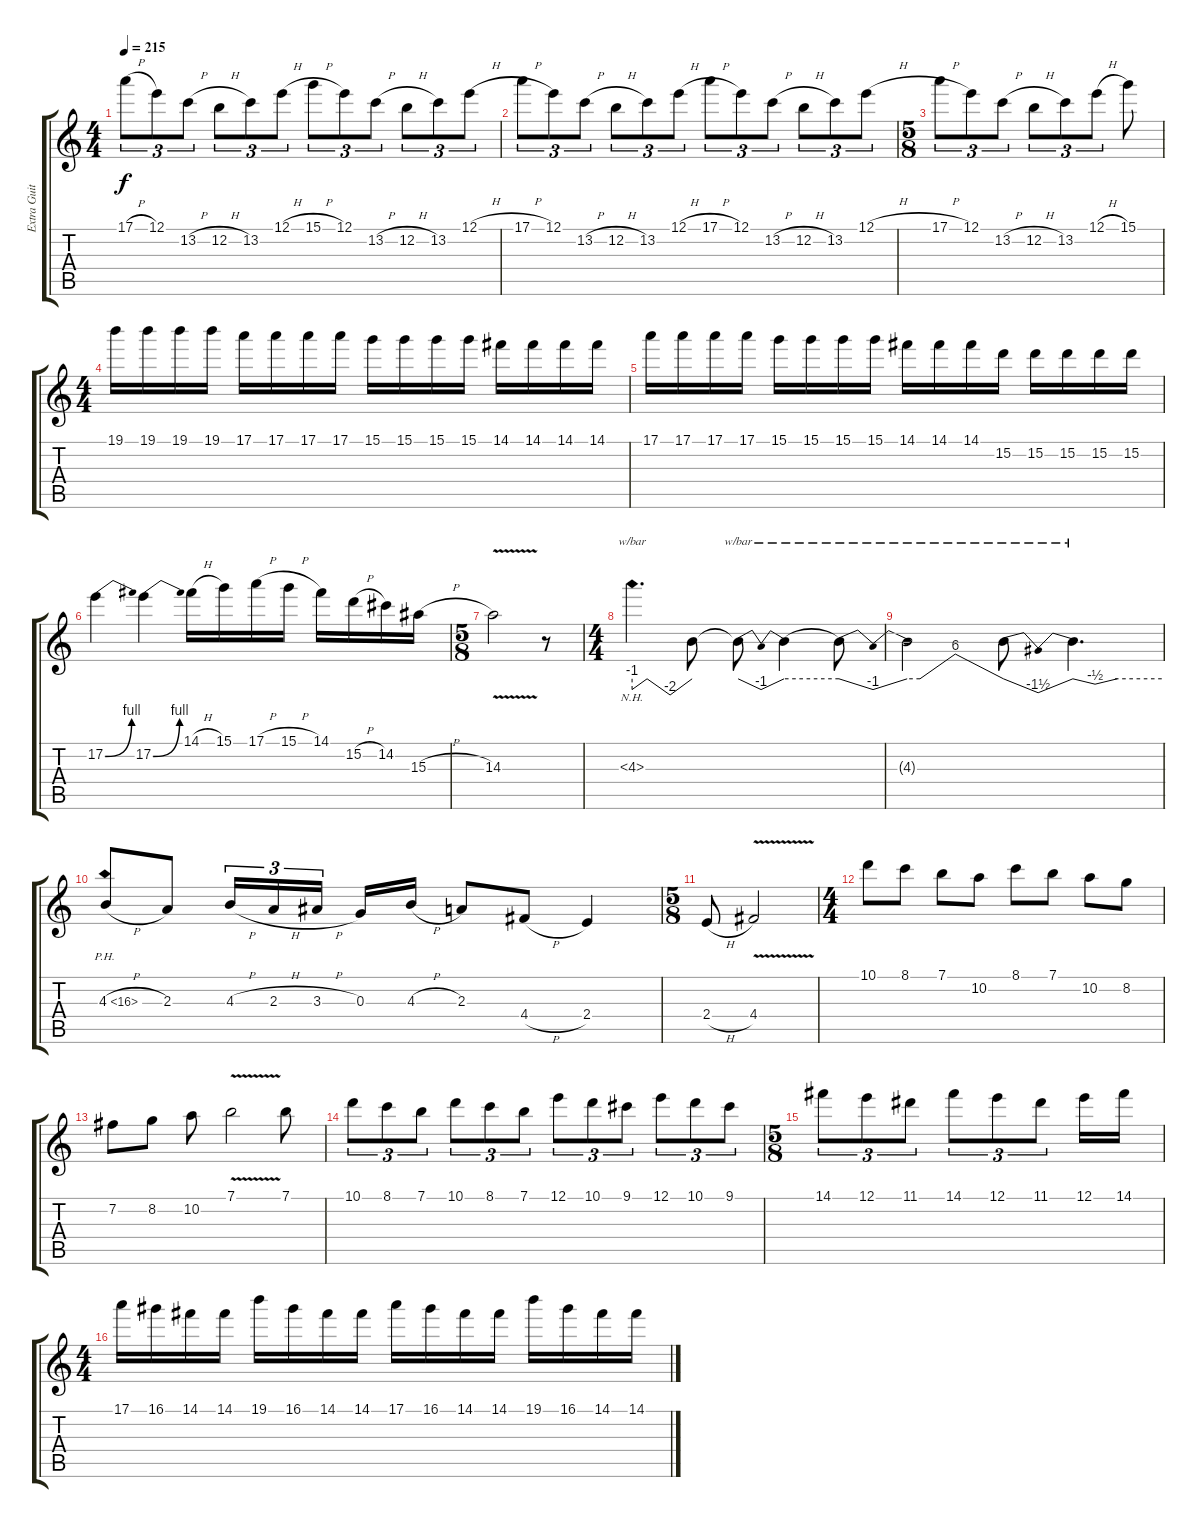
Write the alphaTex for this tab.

\track ("Extra Guitar 1" "Extra Guit") {instrument overdrivenguitar}
\staff {score tabs}
\tuning (E4 B3 G3 D3 A2 E2) {hide}
\ts (4 4)
\tempo 215
\clef g2
\ks c
17.1{h}.8{tu (3 2) dy f} 12.1.8{tu (3 2)} 13.2{h}.8{tu (3 2)} 12.2{h}.8{tu (3 2)} 13.2.8{tu (3 2)} 12.1{h}.8{tu (3 2)} 15.1{h}.8{tu (3 2)} 12.1.8{tu (3 2)} 13.2{h}.8{tu (3 2)} 12.2{h}.8{tu (3 2)} 13.2.8{tu (3 2)} 12.1{h}.8{tu (3 2)} |
17.1{h}.8{tu (3 2)} 12.1.8{tu (3 2)} 13.2{h}.8{tu (3 2)} 12.2{h}.8{tu (3 2)} 13.2.8{tu (3 2)} 12.1{h}.8{tu (3 2)} 17.1{h}.8{tu (3 2)} 12.1.8{tu (3 2)} 13.2{h}.8{tu (3 2)} 12.2{h}.8{tu (3 2)} 13.2.8{tu (3 2)} 12.1{h}.8{tu (3 2)} |
\ts (5 8)
17.1{h}.8{tu (3 2)} 12.1.8{tu (3 2)} 13.2{h}.8{tu (3 2)} 12.2{h}.8{tu (3 2)} 13.2.8{tu (3 2)} 12.1{h}.8{tu (3 2)} 15.1.8 |
\ts (4 4)
19.1.16 19.1.16 19.1.16 19.1.16 17.1.16 17.1.16 17.1.16 17.1.16 15.1.16 15.1.16 15.1.16 15.1.16 14.1.16 14.1.16 14.1.16 14.1.16 |
17.1.16 17.1.16 17.1.16 17.1.16 15.1.16 15.1.16 15.1.16 15.1.16 14.1.16 14.1.16 14.1.16 15.2.16 15.2.16 15.2.16 15.2.16 15.2.16 |
17.2{be (bend 0 0 60 4)}.4 17.2{be (bend 0 0 60 4)}.4 14.1{h}.16 15.1.16 17.1{h}.16 15.1{h}.16 14.1.16 15.2{h}.16 14.2.16 15.3{h}.16 |
\ts (5 8)
14.3{v}.2 r.8 |
\ts (4 4)
4.3{nh}.4{d tbe (custom default 0 -4 15 0 38 -8 60 0)} 4.3{t}.8 4.3{t}.8{tbe (dip default 0 0 30 -4 60 0)} 4.3{t}.4{tbe (hold default 0 0 60 0)} 4.3{t}.8{tbe (dip default 0 0 30 -4 60 0)} |
4.3{t}.2{tbe (custom default 0 0 8 0 30 24 60 0)} 4.3{t}.8{tbe (dip default 0 0 30 -6 60 0)} 4.3{t}.4{d tbe (custom default 0 0 15 -2 30 0 60 0)} |
4.3{ph 12 h}.8 2.3.8 4.3{h}.16{tu (3 2)} 2.3{h}.16{tu (3 2)} 3.3{h}.16{tu (3 2) beam splitsecondary} 0.3.16 4.3{h}.16 2.3.8 4.4{h}.8 2.4.4 |
\ts (5 8)
2.4{h}.8 4.4{v}.2 |
\ts (4 4)
10.1.8 8.1.8 7.1.8 10.2.8 8.1.8 7.1.8 10.2.8 8.2.8 |
7.2.8 8.2.8 10.2.8 7.1{v}.2 7.1.8 |
10.1.8{tu (3 2)} 8.1.8{tu (3 2)} 7.1.8{tu (3 2)} 10.1.8{tu (3 2)} 8.1.8{tu (3 2)} 7.1.8{tu (3 2)} 12.1.8{tu (3 2)} 10.1.8{tu (3 2)} 9.1.8{tu (3 2)} 12.1.8{tu (3 2)} 10.1.8{tu (3 2)} 9.1.8{tu (3 2)} |
\ts (5 8)
14.1.8{tu (3 2)} 12.1.8{tu (3 2)} 11.1.8{tu (3 2)} 14.1.8{tu (3 2)} 12.1.8{tu (3 2)} 11.1.8{tu (3 2)} 12.1.16 14.1.16 |
\ts (4 4)
17.1.16 16.1.16 14.1.16 14.1.16 19.1.16 16.1.16 14.1.16 14.1.16 17.1.16 16.1.16 14.1.16 14.1.16 19.1.16 16.1.16 14.1.16 14.1.16
